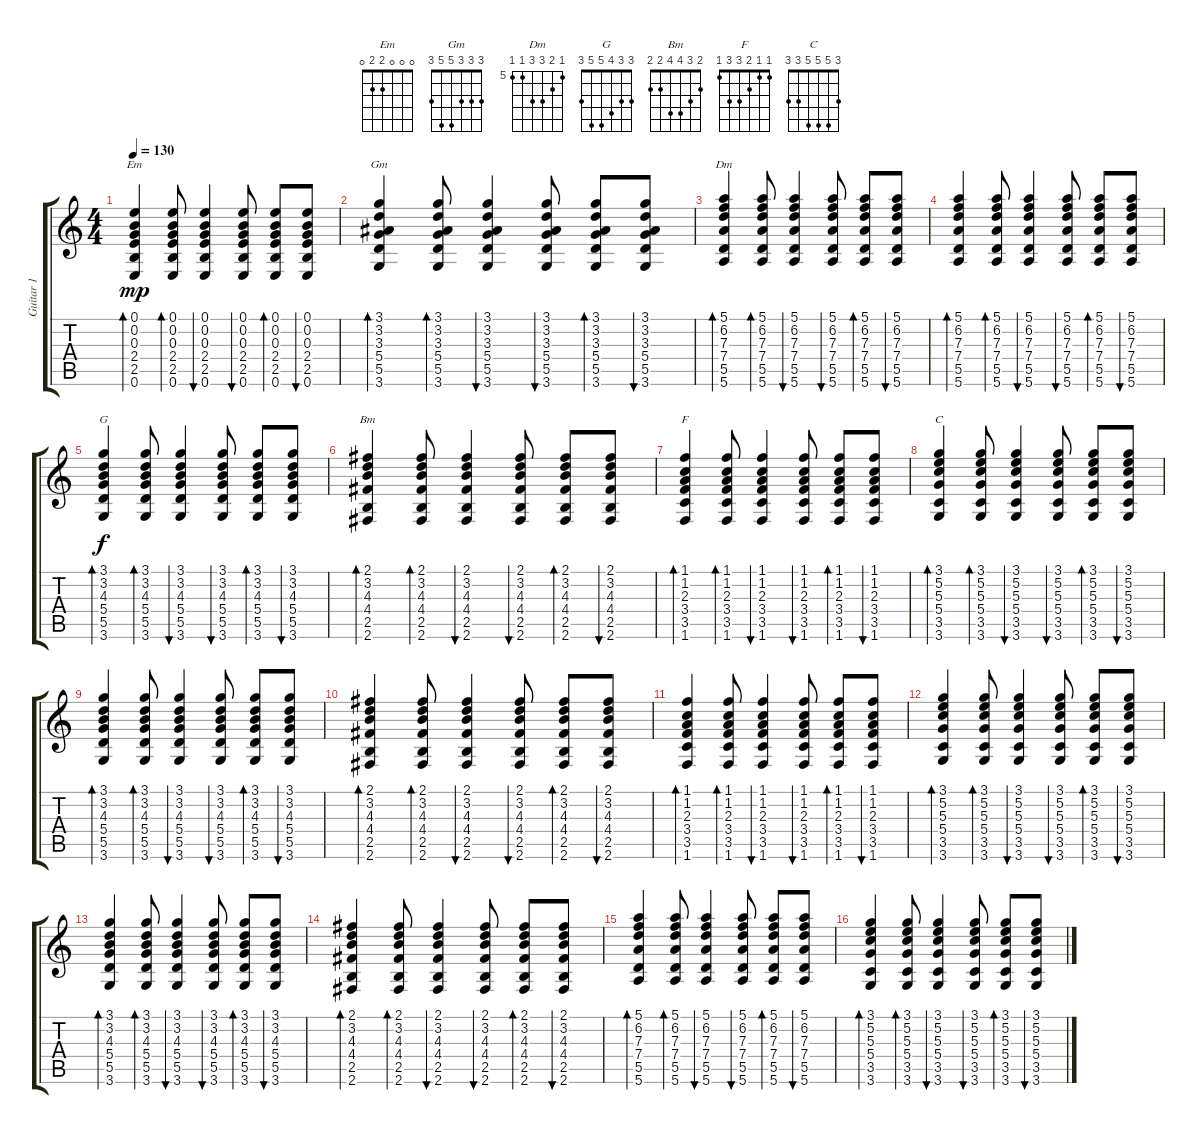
\track ("Guitar 1" "Guitar 1") {instrument acousticguitarsteel}
\staff {score tabs}
\tuning (E4 B3 G3 D3 A2 E2) {hide}
\chord ("Em" 0 0 0 2 2 0)
\chord ("Gm" 3 3 3 5 5 3)
\chord ("Dm" 5 6 7 7 5 5) {firstfret 5}
\chord ("G" 3 3 4 5 5 3)
\chord ("Bm" 2 3 4 4 2 2)
\chord ("F" 1 1 2 3 3 1)
\chord ("C" 3 5 5 5 3 3)
\ts (4 4)
\tempo 130
\clef g2
\ks c
(0.1 0.2 0.3 2.4 2.5 0.6).4{bd 30 ch "Em" dy mp} (0.1 0.2 0.3 2.4 2.5 0.6).8{bd 30} (0.1 0.2 0.3 2.4 2.5 0.6).4{bu 30} (0.1 0.2 0.3 2.4 2.5 0.6).8{bu 30} (0.1 0.2 0.3 2.4 2.5 0.6).8{bd 30} (0.1 0.2 0.3 2.4 2.5 0.6).8{bu 30} |
(3.1 3.2 3.3 5.4 5.5 3.6).4{bd 30 ch "Gm"} (3.1 3.2 3.3 5.4 5.5 3.6).8{bd 30} (3.1 3.2 3.3 5.4 5.5 3.6).4{bu 30} (3.1 3.2 3.3 5.4 5.5 3.6).8{bu 30} (3.1 3.2 3.3 5.4 5.5 3.6).8{bd 30} (3.1 3.2 3.3 5.4 5.5 3.6).8{bu 30} |
(5.1 6.2 7.3 7.4 5.5 5.6).4{bd 30 ch "Dm"} (5.1 6.2 7.3 7.4 5.5 5.6).8{bd 30} (5.1 6.2 7.3 7.4 5.5 5.6).4{bu 30} (5.1 6.2 7.3 7.4 5.5 5.6).8{bu 30} (5.1 6.2 7.3 7.4 5.5 5.6).8{bd 30} (5.1 6.2 7.3 7.4 5.5 5.6).8{bu 30} |
(5.1 6.2 7.3 7.4 5.5 5.6).4{bd 30} (5.1 6.2 7.3 7.4 5.5 5.6).8{bd 30} (5.1 6.2 7.3 7.4 5.5 5.6).4{bu 30} (5.1 6.2 7.3 7.4 5.5 5.6).8{bu 30} (5.1 6.2 7.3 7.4 5.5 5.6).8{bd 30} (5.1 6.2 7.3 7.4 5.5 5.6).8{bu 30} |
(3.1 3.2 4.3 5.4 5.5 3.6).4{bd 30 ch "G" dy f} (3.1 3.2 4.3 5.4 5.5 3.6).8{bd 30} (3.1 3.2 4.3 5.4 5.5 3.6).4{bu 30} (3.1 3.2 4.3 5.4 5.5 3.6).8{bu 30} (3.1 3.2 4.3 5.4 5.5 3.6).8{bd 30} (3.1 3.2 4.3 5.4 5.5 3.6).8{bu 30} |
(2.1 3.2 4.3 4.4 2.5 2.6).4{bd 30 ch "Bm"} (2.1 3.2 4.3 4.4 2.5 2.6).8{bd 30} (2.1 3.2 4.3 4.4 2.5 2.6).4{bu 30} (2.1 3.2 4.3 4.4 2.5 2.6).8{bu 30} (2.1 3.2 4.3 4.4 2.5 2.6).8{bd 30} (2.1 3.2 4.3 4.4 2.5 2.6).8{bu 30} |
(1.1 1.2 2.3 3.4 3.5 1.6).4{bd 30 ch "F"} (1.1 1.2 2.3 3.4 3.5 1.6).8{bd 30} (1.1 1.2 2.3 3.4 3.5 1.6).4{bu 30} (1.1 1.2 2.3 3.4 3.5 1.6).8{bu 30} (1.1 1.2 2.3 3.4 3.5 1.6).8{bd 30} (1.1 1.2 2.3 3.4 3.5 1.6).8{bu 30} |
(3.1 5.2 5.3 5.4 3.5 3.6).4{bd 30 ch "C"} (3.1 5.2 5.3 5.4 3.5 3.6).8{bd 30} (3.1 5.2 5.3 5.4 3.5 3.6).4{bu 30} (3.1 5.2 5.3 5.4 3.5 3.6).8{bu 30} (3.1 5.2 5.3 5.4 3.5 3.6).8{bd 30} (3.1 5.2 5.3 5.4 3.5 3.6).8{bu 30} |
(3.1 3.2 4.3 5.4 5.5 3.6).4{bd 30} (3.1 3.2 4.3 5.4 5.5 3.6).8{bd 30} (3.1 3.2 4.3 5.4 5.5 3.6).4{bu 30} (3.1 3.2 4.3 5.4 5.5 3.6).8{bu 30} (3.1 3.2 4.3 5.4 5.5 3.6).8{bd 30} (3.1 3.2 4.3 5.4 5.5 3.6).8{bu 30} |
(2.1 3.2 4.3 4.4 2.5 2.6).4{bd 30} (2.1 3.2 4.3 4.4 2.5 2.6).8{bd 30} (2.1 3.2 4.3 4.4 2.5 2.6).4{bu 30} (2.1 3.2 4.3 4.4 2.5 2.6).8{bu 30} (2.1 3.2 4.3 4.4 2.5 2.6).8{bd 30} (2.1 3.2 4.3 4.4 2.5 2.6).8{bu 30} |
(1.1 1.2 2.3 3.4 3.5 1.6).4{bd 30} (1.1 1.2 2.3 3.4 3.5 1.6).8{bd 30} (1.1 1.2 2.3 3.4 3.5 1.6).4{bu 30} (1.1 1.2 2.3 3.4 3.5 1.6).8{bu 30} (1.1 1.2 2.3 3.4 3.5 1.6).8{bd 30} (1.1 1.2 2.3 3.4 3.5 1.6).8{bu 30} |
(3.1 5.2 5.3 5.4 3.5 3.6).4{bd 30} (3.1 5.2 5.3 5.4 3.5 3.6).8{bd 30} (3.1 5.2 5.3 5.4 3.5 3.6).4{bu 30} (3.1 5.2 5.3 5.4 3.5 3.6).8{bu 30} (3.1 5.2 5.3 5.4 3.5 3.6).8{bd 30} (3.1 5.2 5.3 5.4 3.5 3.6).8{bu 30} |
(3.1 3.2 4.3 5.4 5.5 3.6).4{bd 30} (3.1 3.2 4.3 5.4 5.5 3.6).8{bd 30} (3.1 3.2 4.3 5.4 5.5 3.6).4{bu 30} (3.1 3.2 4.3 5.4 5.5 3.6).8{bu 30} (3.1 3.2 4.3 5.4 5.5 3.6).8{bd 30} (3.1 3.2 4.3 5.4 5.5 3.6).8{bu 30} |
(2.1 3.2 4.3 4.4 2.5 2.6).4{bd 30} (2.1 3.2 4.3 4.4 2.5 2.6).8{bd 30} (2.1 3.2 4.3 4.4 2.5 2.6).4{bu 30} (2.1 3.2 4.3 4.4 2.5 2.6).8{bu 30} (2.1 3.2 4.3 4.4 2.5 2.6).8{bd 30} (2.1 3.2 4.3 4.4 2.5 2.6).8{bu 30} |
(5.1 6.2 7.3 7.4 5.5 5.6).4{bd 30} (5.1 6.2 7.3 7.4 5.5 5.6).8{bd 30} (5.1 6.2 7.3 7.4 5.5 5.6).4{bu 30} (5.1 6.2 7.3 7.4 5.5 5.6).8{bu 30} (5.1 6.2 7.3 7.4 5.5 5.6).8{bd 30} (5.1 6.2 7.3 7.4 5.5 5.6).8{bu 30} |
(3.1 5.2 5.3 5.4 3.5 3.6).4{bd 30} (3.1 5.2 5.3 5.4 3.5 3.6).8{bd 30} (3.1 5.2 5.3 5.4 3.5 3.6).4{bu 30} (3.1 5.2 5.3 5.4 3.5 3.6).8{bu 30} (3.1 5.2 5.3 5.4 3.5 3.6).8{bd 30} (3.1 5.2 5.3 5.4 3.5 3.6).8{bu 30}
